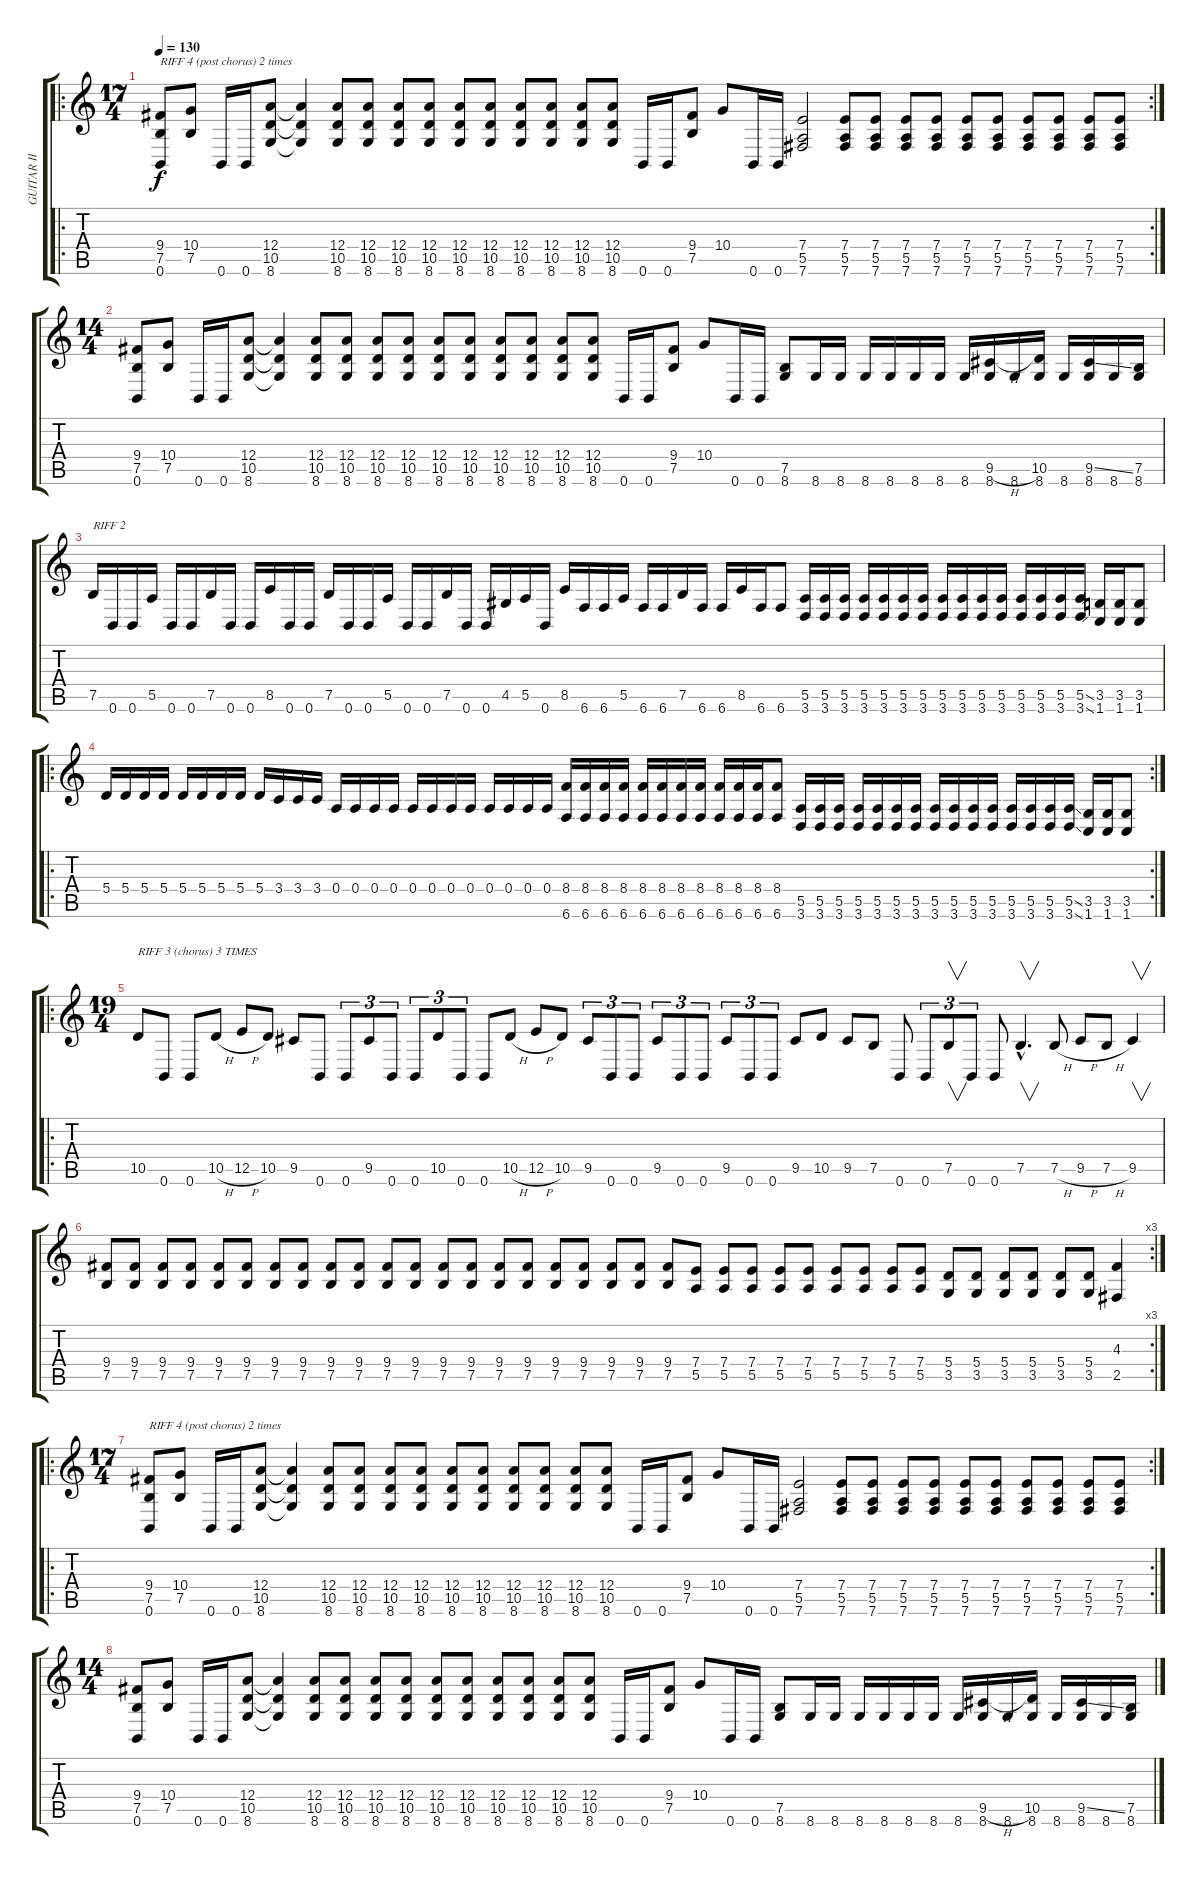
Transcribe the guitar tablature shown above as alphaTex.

\track ("GUITAR II" "GUITAR II") {instrument distortionguitar}
\staff {score tabs}
\tuning (B3 Gb3 D3 A2 E2 B1) {hide}
\ro
\rc 2
\ts (17 4)
\tempo 130
\clef g2
\ks c
(9.4 7.5 0.6).8{txt "RIFF 4 (post chorus) 2 times" dy f} (10.4 7.5).8 0.6.16 0.6.16 (12.4 10.5 8.6).8 (12.4{t} 10.5{t} 8.6{t}).4 (12.4 10.5 8.6).8 (12.4 10.5 8.6).8 (12.4 10.5 8.6).8 (12.4 10.5 8.6).8 (12.4 10.5 8.6).8 (12.4 10.5 8.6).8 (12.4 10.5 8.6).8 (12.4 10.5 8.6).8 (12.4 10.5 8.6).8 (12.4 10.5 8.6).8 0.6.16 0.6.16 (9.4 7.5).8 10.4.8 0.6.16 0.6.16 (7.4 5.5 7.6).2 (7.4 5.5 7.6).8 (7.4 5.5 7.6).8 (7.4 5.5 7.6).8 (7.4 5.5 7.6).8 (7.4 5.5 7.6).8 (7.4 5.5 7.6).8 (7.4 5.5 7.6).8 (7.4 5.5 7.6).8 (7.4 5.5 7.6).8 (7.4 5.5 7.6).8 |
\ts (14 4)
(9.4 7.5 0.6).8 (10.4 7.5).8 0.6.16 0.6.16 (12.4 10.5 8.6).8 (12.4{t} 10.5{t} 8.6{t}).4 (12.4 10.5 8.6).8 (12.4 10.5 8.6).8 (12.4 10.5 8.6).8 (12.4 10.5 8.6).8 (12.4 10.5 8.6).8 (12.4 10.5 8.6).8 (12.4 10.5 8.6).8 (12.4 10.5 8.6).8 (12.4 10.5 8.6).8 (12.4 10.5 8.6).8 0.6.16 0.6.16 (9.4 7.5).8 10.4.8 0.6.16 0.6.16 (7.5 8.6).8 8.6.16 8.6.16 8.6.16 8.6.16 8.6.16 8.6.16 8.6.16 (9.5{h} 8.6).16 8.6.16 (10.5 8.6).16 8.6.16 (9.5{ss} 8.6).16 8.6.16 (7.5 8.6).16 |
7.5.16{txt "RIFF 2"} 0.6.16 0.6.16 5.5.16 0.6.16 0.6.16 7.5.16 0.6.16 0.6.16 8.5.16 0.6.16 0.6.16 7.5.16 0.6.16 0.6.16 5.5.16 0.6.16 0.6.16 7.5.16 0.6.16 0.6.16 4.5.16 5.5.16 0.6.16 8.5.16 6.6.16 6.6.16 5.5.16 6.6.16 6.6.16 7.5.16 6.6.16 6.6.16 8.5.16 6.6.16 6.6.8 (5.5 3.6).16 (5.5 3.6).16 (5.5 3.6).16 (5.5 3.6).16 (5.5 3.6).16 (5.5 3.6).16 (5.5 3.6).16 (5.5 3.6).16 (5.5 3.6).16 (5.5 3.6).16 (5.5 3.6).16 (5.5 3.6).16 (5.5 3.6).16 (5.5 3.6).16 (5.5{ss} 3.6{ss}).16 (3.5 1.6).16 (3.5 1.6).16 (3.5 1.6).8 |
\ro
\rc 2
5.4.16 5.4.16 5.4.16 5.4.16 5.4.16 5.4.16 5.4.16 5.4.16 5.4.16 3.4.16 3.4.16 3.4.16 0.4.16 0.4.16 0.4.16 0.4.16 0.4.16 0.4.16 0.4.16 0.4.16 0.4.16 0.4.16 0.4.16 0.4.16 (8.4 6.6).16 (8.4 6.6).16 (8.4 6.6).16 (8.4 6.6).16 (8.4 6.6).16 (8.4 6.6).16 (8.4 6.6).16 (8.4 6.6).16 (8.4 6.6).16 (8.4 6.6).16 (8.4 6.6).16 (8.4 6.6).8 (5.5 3.6).16 (5.5 3.6).16 (5.5 3.6).16 (5.5 3.6).16 (5.5 3.6).16 (5.5 3.6).16 (5.5 3.6).16 (5.5 3.6).16 (5.5 3.6).16 (5.5 3.6).16 (5.5 3.6).16 (5.5 3.6).16 (5.5 3.6).16 (5.5 3.6).16 (5.5{ss} 3.6{ss}).16 (3.5 1.6).16 (3.5 1.6).16 (3.5 1.6).8 |
\ro
\ts (19 4)
10.5.8{txt "RIFF 3 (chorus) 3 TIMES"} 0.6.8 0.6.8 10.5{h}.8 12.5{h}.8 10.5.8 9.5.8 0.6.8 0.6.8{tu (3 2)} 9.5.8{tu (3 2)} 0.6.8{tu (3 2)} 0.6.8{tu (3 2)} 10.5.8{tu (3 2)} 0.6.8{tu (3 2)} 0.6.8 10.5{h}.8 12.5{h}.8 10.5.8 9.5.8{tu (3 2)} 0.6.8{tu (3 2)} 0.6.8{tu (3 2)} 9.5.8{tu (3 2)} 0.6.8{tu (3 2)} 0.6.8{tu (3 2)} 9.5.8{tu (3 2)} 0.6.8{tu (3 2)} 0.6.8{tu (3 2)} 9.5.8 10.5.8 9.5.8 7.5.8 0.6.8 0.6.8{tu (3 2)} 7.5.8{v tu (3 2)} 0.6.8{tu (3 2)} 0.6.8 7.5{hac}.4{v d} 7.5{h}.8 9.5{h}.8 7.5{h}.8 9.5.4{v} |
\rc 3
(9.4 7.5).8 (9.4 7.5).8 (9.4 7.5).8 (9.4 7.5).8 (9.4 7.5).8 (9.4 7.5).8 (9.4 7.5).8 (9.4 7.5).8 (9.4 7.5).8 (9.4 7.5).8 (9.4 7.5).8 (9.4 7.5).8 (9.4 7.5).8 (9.4 7.5).8 (9.4 7.5).8 (9.4 7.5).8 (9.4 7.5).8 (9.4 7.5).8 (9.4 7.5).8 (9.4 7.5).8 (9.4 7.5).8 (7.4 5.5).8 (7.4 5.5).8 (7.4 5.5).8 (7.4 5.5).8 (7.4 5.5).8 (7.4 5.5).8 (7.4 5.5).8 (7.4 5.5).8 (7.4 5.5).8 (5.4 3.5).8 (5.4 3.5).8 (5.4 3.5).8 (5.4 3.5).8 (5.4 3.5).8 (5.4 3.5).8 (4.3 2.5).4 |
\ro
\rc 2
\ts (17 4)
(9.4 7.5 0.6).8{txt "RIFF 4 (post chorus) 2 times"} (10.4 7.5).8 0.6.16 0.6.16 (12.4 10.5 8.6).8 (12.4{t} 10.5{t} 8.6{t}).4 (12.4 10.5 8.6).8 (12.4 10.5 8.6).8 (12.4 10.5 8.6).8 (12.4 10.5 8.6).8 (12.4 10.5 8.6).8 (12.4 10.5 8.6).8 (12.4 10.5 8.6).8 (12.4 10.5 8.6).8 (12.4 10.5 8.6).8 (12.4 10.5 8.6).8 0.6.16 0.6.16 (9.4 7.5).8 10.4.8 0.6.16 0.6.16 (7.4 5.5 7.6).2 (7.4 5.5 7.6).8 (7.4 5.5 7.6).8 (7.4 5.5 7.6).8 (7.4 5.5 7.6).8 (7.4 5.5 7.6).8 (7.4 5.5 7.6).8 (7.4 5.5 7.6).8 (7.4 5.5 7.6).8 (7.4 5.5 7.6).8 (7.4 5.5 7.6).8 |
\ts (14 4)
(9.4 7.5 0.6).8 (10.4 7.5).8 0.6.16 0.6.16 (12.4 10.5 8.6).8 (12.4{t} 10.5{t} 8.6{t}).4 (12.4 10.5 8.6).8 (12.4 10.5 8.6).8 (12.4 10.5 8.6).8 (12.4 10.5 8.6).8 (12.4 10.5 8.6).8 (12.4 10.5 8.6).8 (12.4 10.5 8.6).8 (12.4 10.5 8.6).8 (12.4 10.5 8.6).8 (12.4 10.5 8.6).8 0.6.16 0.6.16 (9.4 7.5).8 10.4.8 0.6.16 0.6.16 (7.5 8.6).8 8.6.16 8.6.16 8.6.16 8.6.16 8.6.16 8.6.16 8.6.16 (9.5{h} 8.6).16 8.6.16 (10.5 8.6).16 8.6.16 (9.5{ss} 8.6).16 8.6.16 (7.5 8.6).16
